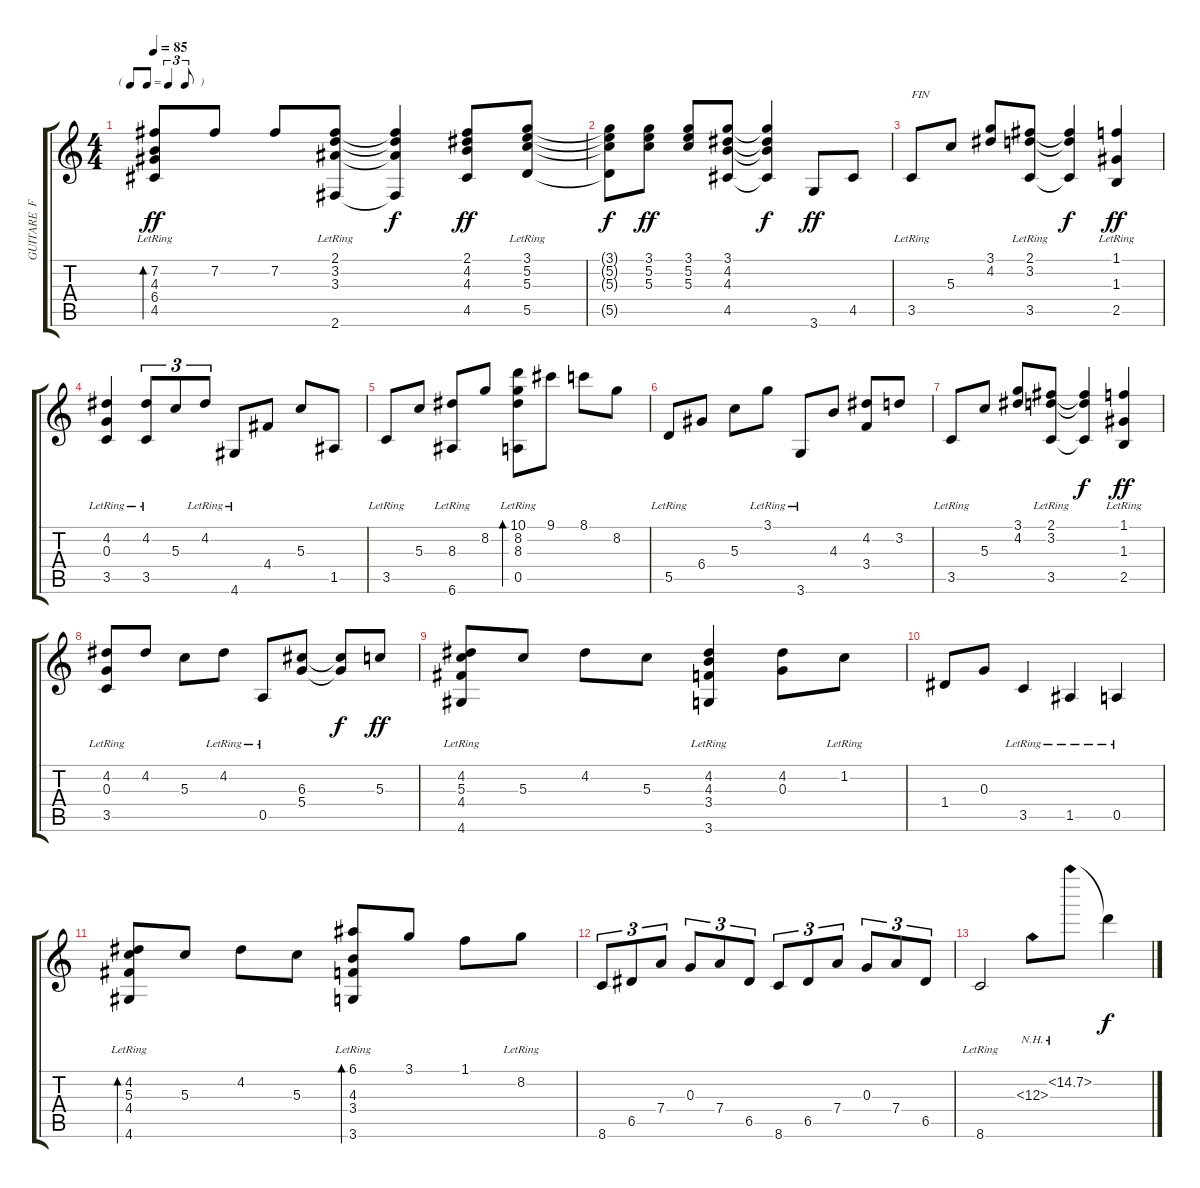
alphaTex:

\track ("GUITARE  FRETLESS" "GUITARE  F") {instrument fretlessbass}
\staff {score tabs}
\tuning (E4 B3 G3 D3 A2 E2) {hide}
\ts (4 4)
\tf triplet8th
\tempo 85
\clef g2
\ks c
(7.2 4.3 6.4 4.5{lr}).8{bd 120 dy ff} 7.2.8 7.2.8 (2.1 3.2 3.3{lr} 2.6{lr}).8 (2.1{t} 3.2{t} 3.3{t} 2.6{t}).4{dy f} (2.1 4.2 4.3 4.5).8{dy ff} (3.1 5.2 5.3 5.5{lr}).8 |
(3.1{t} 5.2{t} 5.3{t} 5.5{t}).8{dy f} (3.1 5.2 5.3).8{dy ff} (3.1 5.2 5.3).8 (3.1 4.2 4.3 4.5).8 (3.1{t} 4.2{t} 4.3{t} 4.5{t}).4{dy f} 3.6.8{dy ff} 4.5.8 |
3.5{lr}.8{txt "FIN"} 5.3.8 (3.1 4.2).8 (2.1 3.2 3.5{lr}).8 (2.1{t} 3.2{t} 3.5{t}).4{dy f} (1.1 1.3 2.5{lr}).4{dy ff} |
(4.2 0.3 3.5{lr}).4 (4.2 3.5{lr}).8{tu (3 2)} 5.3.8{tu (3 2)} 4.2{lr}.8{tu (3 2)} 4.6{lr}.8 4.4.8 5.3.8 1.5.8 |
3.5{lr}.8 5.3.8 (8.3 6.6{lr}).8 8.2.8 (10.1 8.2{lr} 8.3{lr} 0.5{lr}).8{bd 120} 9.1.8 8.1.8 8.2.8 |
5.5{lr}.8 6.4.8 5.3.8 3.1{lr}.8 3.6{lr}.8 4.3.8 (4.2 3.4).8 3.2.8 |
3.5{lr}.8 5.3.8 (3.1 4.2).8 (2.1{lr} 3.2{lr} 3.5{lr}).8 (2.1{t} 3.2{t} 3.5{t}).4{dy f} (1.1 1.3 2.5{lr}).4{dy ff} |
(4.2 0.3 3.5{lr}).8 4.2.8 5.3.8 4.2{lr}.8 0.5{lr}.8 (6.3 5.4).8 (6.3{t} 5.4{t}).8{dy f} 5.3.8{dy ff} |
(4.2 5.3 4.4 4.6{lr}).8 5.3.8 4.2.8 5.3.8 (4.2 4.3 3.4 3.6{lr}).4 (4.2 0.3).8 1.2{lr}.8 |
1.4.8 0.3.8 3.5{lr}.4 1.5{lr}.4 0.5{lr}.4 |
(4.2 5.3 4.4 4.6{lr}).8{bd 120} 5.3.8 4.2.8 5.3.8 (6.1 4.3 3.4 3.6{lr}).8{bd 120} 3.1.8 1.1.8 8.2{lr}.8 |
8.6.8{tu (3 2)} 6.5.8{tu (3 2)} 7.4.8{tu (3 2)} 0.3.8{tu (3 2)} 7.4.8{tu (3 2)} 6.5.8{tu (3 2)} 8.6.8{tu (3 2)} 6.5.8{tu (3 2)} 7.4.8{tu (3 2)} 0.3.8{tu (3 2)} 7.4.8{tu (3 2)} 6.5.8{tu (3 2)} |
8.6{lr}.2 12.3{nh}.8 15.2{nh}.8 15.2{t}.4{dy f}
